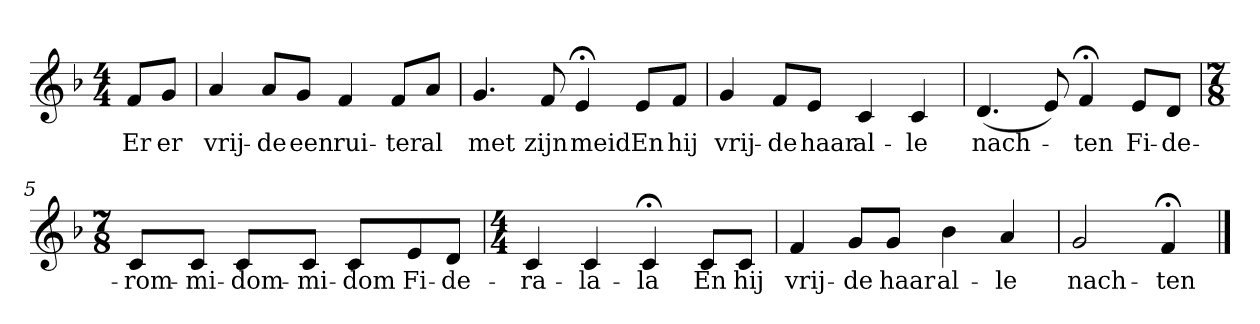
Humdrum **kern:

**kern	**text
*part1	*part1
*staff1	*staff1
*k[b-]	*
*F:	*
*M4/4	*
*MM120	*
=	=
8fL	Er
8gJ	er
=1	=1
4a	vrij-
8aL	-de
8gJ	een
4f	rui-
8fL	-ter
8aJ	al
=2	=2
4.g	met
8f	zijn
4e;<	meid
8eL	En
8fJ	hij
=3	=3
4g	vrij-
8fL	-de
8eJ	haar
4c	al-
4c	-le
=4	=4
(4.d	nach-
8e)	.
4f;<	-ten
8eL	Fi-
8dJ	-de-
=5	=5
*M7/8	*
8cL	-rom-
8cJ	-mi-
8cL	-dom-
8cJ	-mi-
8cL	-dom
8e	Fi-
8dJ	-de-
=6	=6
*M4/4	*
4c	-ra-
4c	-la-
4c;<	-la
8cL	En
8cJ	hij
=7	=7
4f	vrij-
8gL	-de
8gJ	haar
4b-	al-
4a	-le
=8	=8
2g	nach-
4f;<	-ten
==	==
*-	*-
